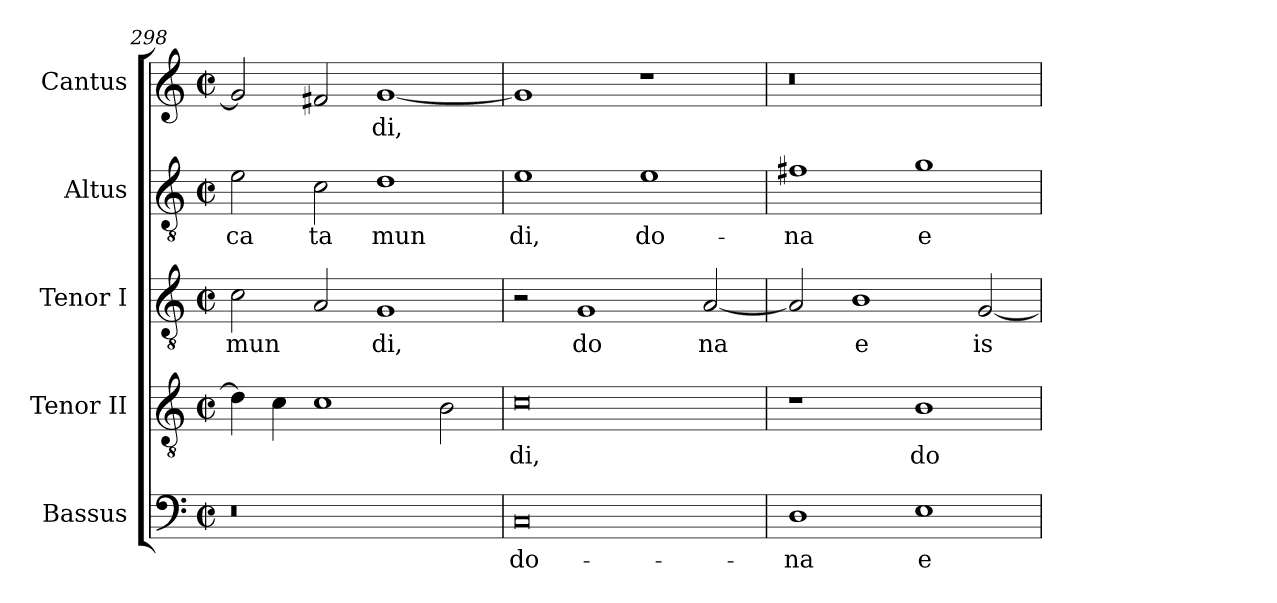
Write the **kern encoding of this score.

**kern	**text	**kern	**text	**kern	**text	**kern	**text	**kern	**text
*part5	*part5	*part4	*part4	*part3	*part3	*part2	*part2	*part1	*part1
*staff5	*staff5	*staff4	*staff4	*staff3	*staff3	*staff2	*staff2	*staff1	*staff1
*I"Bassus	*	*I"Tenor II	*	*I"Tenor I	*	*I"Altus	*	*I"Cantus	*
*I'B	*	*I'T II	*	*I'T I	*	*I'A	*	*I'C	*
*clefF4	*	*clefGv2	*	*clefGv2	*	*clefGv2	*	*clefG2	*
*k[]	*	*k[]	*	*k[]	*	*k[]	*	*k[]	*
*C:	*	*C:	*	*C:	*	*C:	*	*C:	*
*M2/2	*	*M2/2	*	*M2/2	*	*M2/2	*	*M2/2	*
*met(c|)	*	*met(c|)	*	*met(c|)	*	*met(c|)	*	*met(c|)	*
=298	=298	=298	=298	=298	=298	=298	=298	=298	=298
!	!	!	!LO:LY:b:cj	!	!LO:LY:b:cj	!	!LO:LY:b:cj	!	!LO:LY:b:cj
0r	.	4d\]	.	2c\	mun	2e\	ca	2g/]	.
!	!	!	!LO:LY:b:cj	!	!	!	!	!	!
.	.	4c\	.	.	.	.	.	.	.
!	!	!	!LO:LY:b:cj	!	!LO:LY:b:cj	!	!LO:LY:b:cj	!	!LO:LY:b:cj
.	.	1c	.	2A/	.	2c\	ta	2f#/	.
!	!	!	!	!	!LO:LY:b:cj	!	!LO:LY:b:cj	!	!LO:LY:b:cj
.	.	.	.	1G	di,	1d	mun	[<1g	di,
!	!	!	!LO:LY:b:cj	!	!	!	!	!	!
.	.	2B\	.	.	.	.	.	.	.
!!LO:LB:g=z
=299	=299	=299	=299	=299	=299	=299	=299	=299	=299
!	!LO:LY:b:cj	!	!LO:LY:b:cj	!	!	!	!LO:LY:b:cj	!	!LO:LY:b:cj
0C	do-	0c	di,	2r	.	1e	di,	1g]	.
!	!	!	!	!	!LO:LY:b:cj	!	!	!	!
.	.	.	.	1G	do	.	.	.	.
!	!	!	!	!	!	!	!LO:LY:b:cj	!	!
.	.	.	.	.	.	1e	do-	1r	.
!	!	!	!	!	!LO:LY:b:cj	!	!	!	!
.	.	.	.	[<2A/	na	.	.	.	.
=300	=300	=300	=300	=300	=300	=300	=300	=300	=300
!	!LO:LY:b:cj	!	!	!	!LO:LY:b:cj	!	!LO:LY:b:cj	!	!
1D	-na	1r	.	2A/]	.	1f#X	-na	0r	.
!	!	!	!	!	!LO:LY:b:cj	!	!	!	!
.	.	.	.	1B	e	.	.	.	.
!	!LO:LY:b:cj	!	!LO:LY:b:cj	!	!	!	!LO:LY:b:cj	!	!
1E	e-	1B	do	.	.	1g	e-	.	.
!	!	!	!	!	!LO:LY:b:cj	!	!	!	!
.	.	.	.	[<2G/	is	.	.	.	.
=	=	=	=	=	=	=	=	=	=
*-	*-	*-	*-	*-	*-	*-	*-	*-	*-
